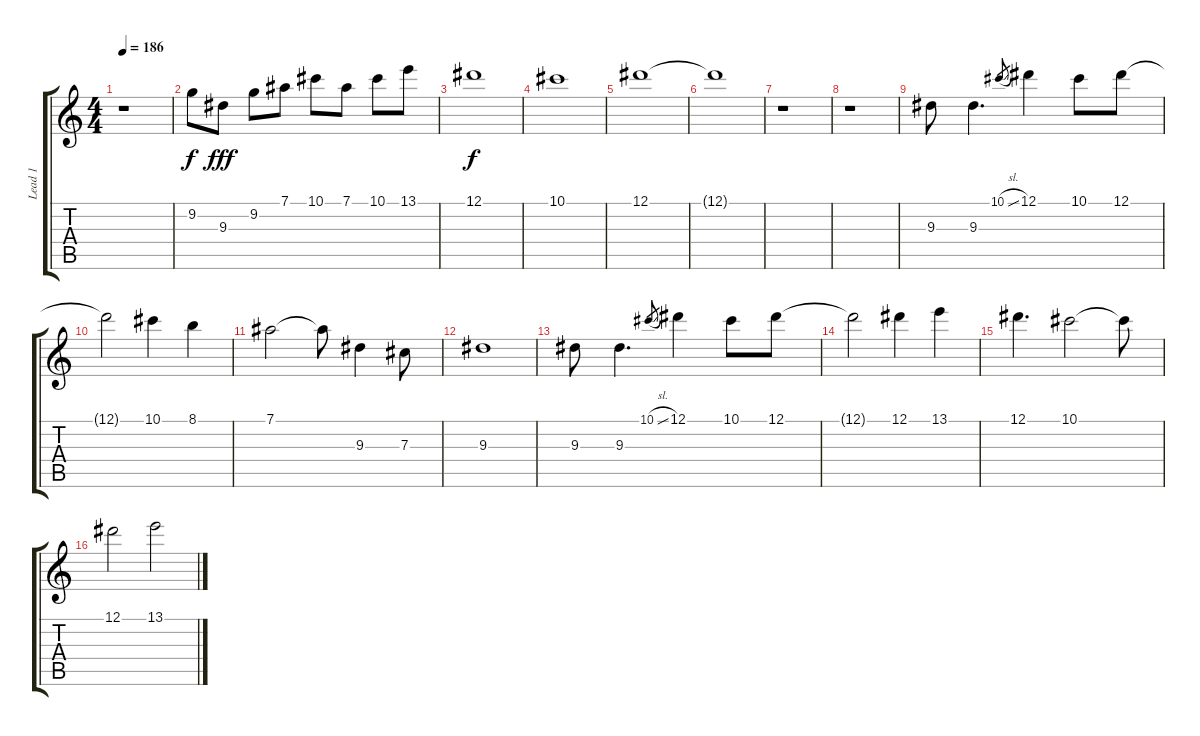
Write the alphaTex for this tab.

\track ("Lead 1" "Lead 1") {instrument distortionguitar}
\staff {score tabs}
\tuning (Eb4 Bb3 Gb3 Db3 Ab2 Eb2) {hide}
\ts (4 4)
\tempo 186
\clef g2
\ks c
r.1{dy fff} |
9.2.8{dy f} 9.3.8{dy fff} 9.2.8 7.1.8 10.1.8 7.1.8 10.1.8 13.1.8 |
12.1.1{dy f} |
10.1.1 |
12.1.1 |
12.1{t}.1 |
r.1 |
r.1 |
9.3.8 9.3.4{d} 10.1{sl}.8{gr} 12.1.4 10.1.8 12.1.8 |
12.1{t}.2 10.1.4 8.1.4 |
7.1.2 7.1{t}.8 9.3.4 7.3.8 |
9.3.1 |
9.3.8 9.3.4{d} 10.1{sl}.8{gr} 12.1.4 10.1.8 12.1.8 |
12.1{t}.2 12.1.4 13.1.4 |
12.1.4{d} 10.1.2 10.1{t}.8 |
12.1.2 13.1.2
